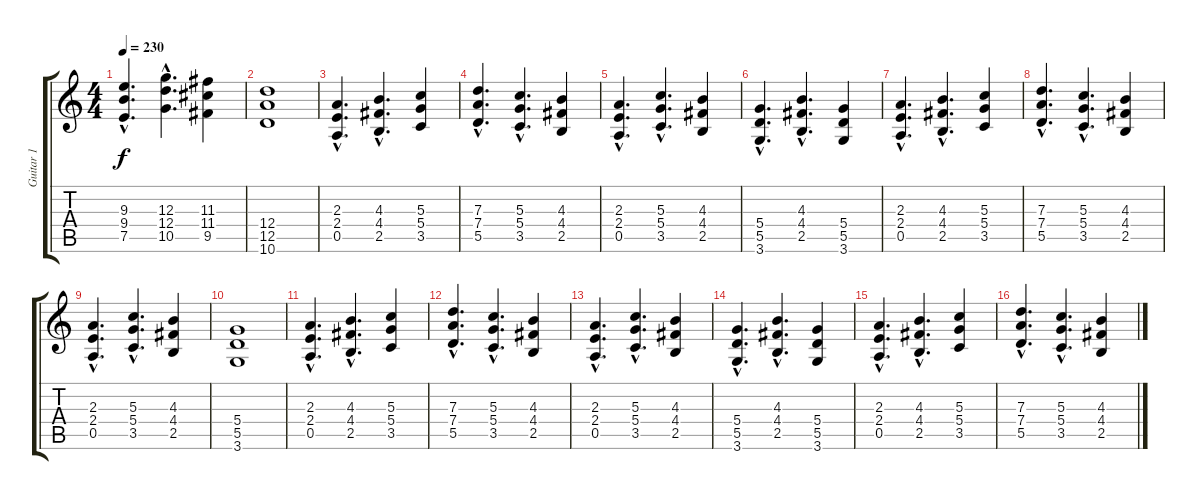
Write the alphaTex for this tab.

\track ("Guitar 1" "Guitar 1") {instrument distortionguitar}
\staff {score tabs}
\tuning (E4 B3 G3 D3 A2 E2) {hide}
\ts (4 4)
\tempo 230
\clef g2
\ks c
(9.3{hac} 9.4{hac} 7.5{hac}).4{d dy f} (12.3{hac} 12.4{hac} 10.5{hac}).4{d} (11.3 11.4 9.5).4 |
(12.4 12.5 10.6).1 |
(2.3{hac} 2.4{hac} 0.5{hac}).4{d} (4.3{hac} 4.4{hac} 2.5{hac}).4{d} (5.3 5.4 3.5).4 |
(7.3{hac} 7.4{hac} 5.5{hac}).4{d} (5.3{hac} 5.4{hac} 3.5{hac}).4{d} (4.3 4.4 2.5).4 |
(2.3{hac} 2.4{hac} 0.5{hac}).4{d} (5.3{hac} 5.4{hac} 3.5{hac}).4{d} (4.3 4.4 2.5).4 |
(5.4{hac} 5.5{hac} 3.6{hac}).4{d} (4.3{hac} 4.4{hac} 2.5{hac}).4{d} (5.4 5.5 3.6).4 |
(2.3{hac} 2.4{hac} 0.5{hac}).4{d} (4.3{hac} 4.4{hac} 2.5{hac}).4{d} (5.3 5.4 3.5).4 |
(7.3{hac} 7.4{hac} 5.5{hac}).4{d} (5.3{hac} 5.4{hac} 3.5{hac}).4{d} (4.3 4.4 2.5).4 |
(2.3{hac} 2.4{hac} 0.5{hac}).4{d} (5.3{hac} 5.4{hac} 3.5{hac}).4{d} (4.3 4.4 2.5).4 |
(5.4 5.5 3.6).1 |
(2.3{hac} 2.4{hac} 0.5{hac}).4{d} (4.3{hac} 4.4{hac} 2.5{hac}).4{d} (5.3 5.4 3.5).4 |
(7.3{hac} 7.4{hac} 5.5{hac}).4{d} (5.3{hac} 5.4{hac} 3.5{hac}).4{d} (4.3 4.4 2.5).4 |
(2.3{hac} 2.4{hac} 0.5{hac}).4{d} (5.3{hac} 5.4{hac} 3.5{hac}).4{d} (4.3 4.4 2.5).4 |
(5.4{hac} 5.5{hac} 3.6{hac}).4{d} (4.3{hac} 4.4{hac} 2.5{hac}).4{d} (5.4 5.5 3.6).4 |
(2.3{hac} 2.4{hac} 0.5{hac}).4{d} (4.3{hac} 4.4{hac} 2.5{hac}).4{d} (5.3 5.4 3.5).4 |
(7.3{hac} 7.4{hac} 5.5{hac}).4{d} (5.3{hac} 5.4{hac} 3.5{hac}).4{d} (4.3 4.4 2.5).4
